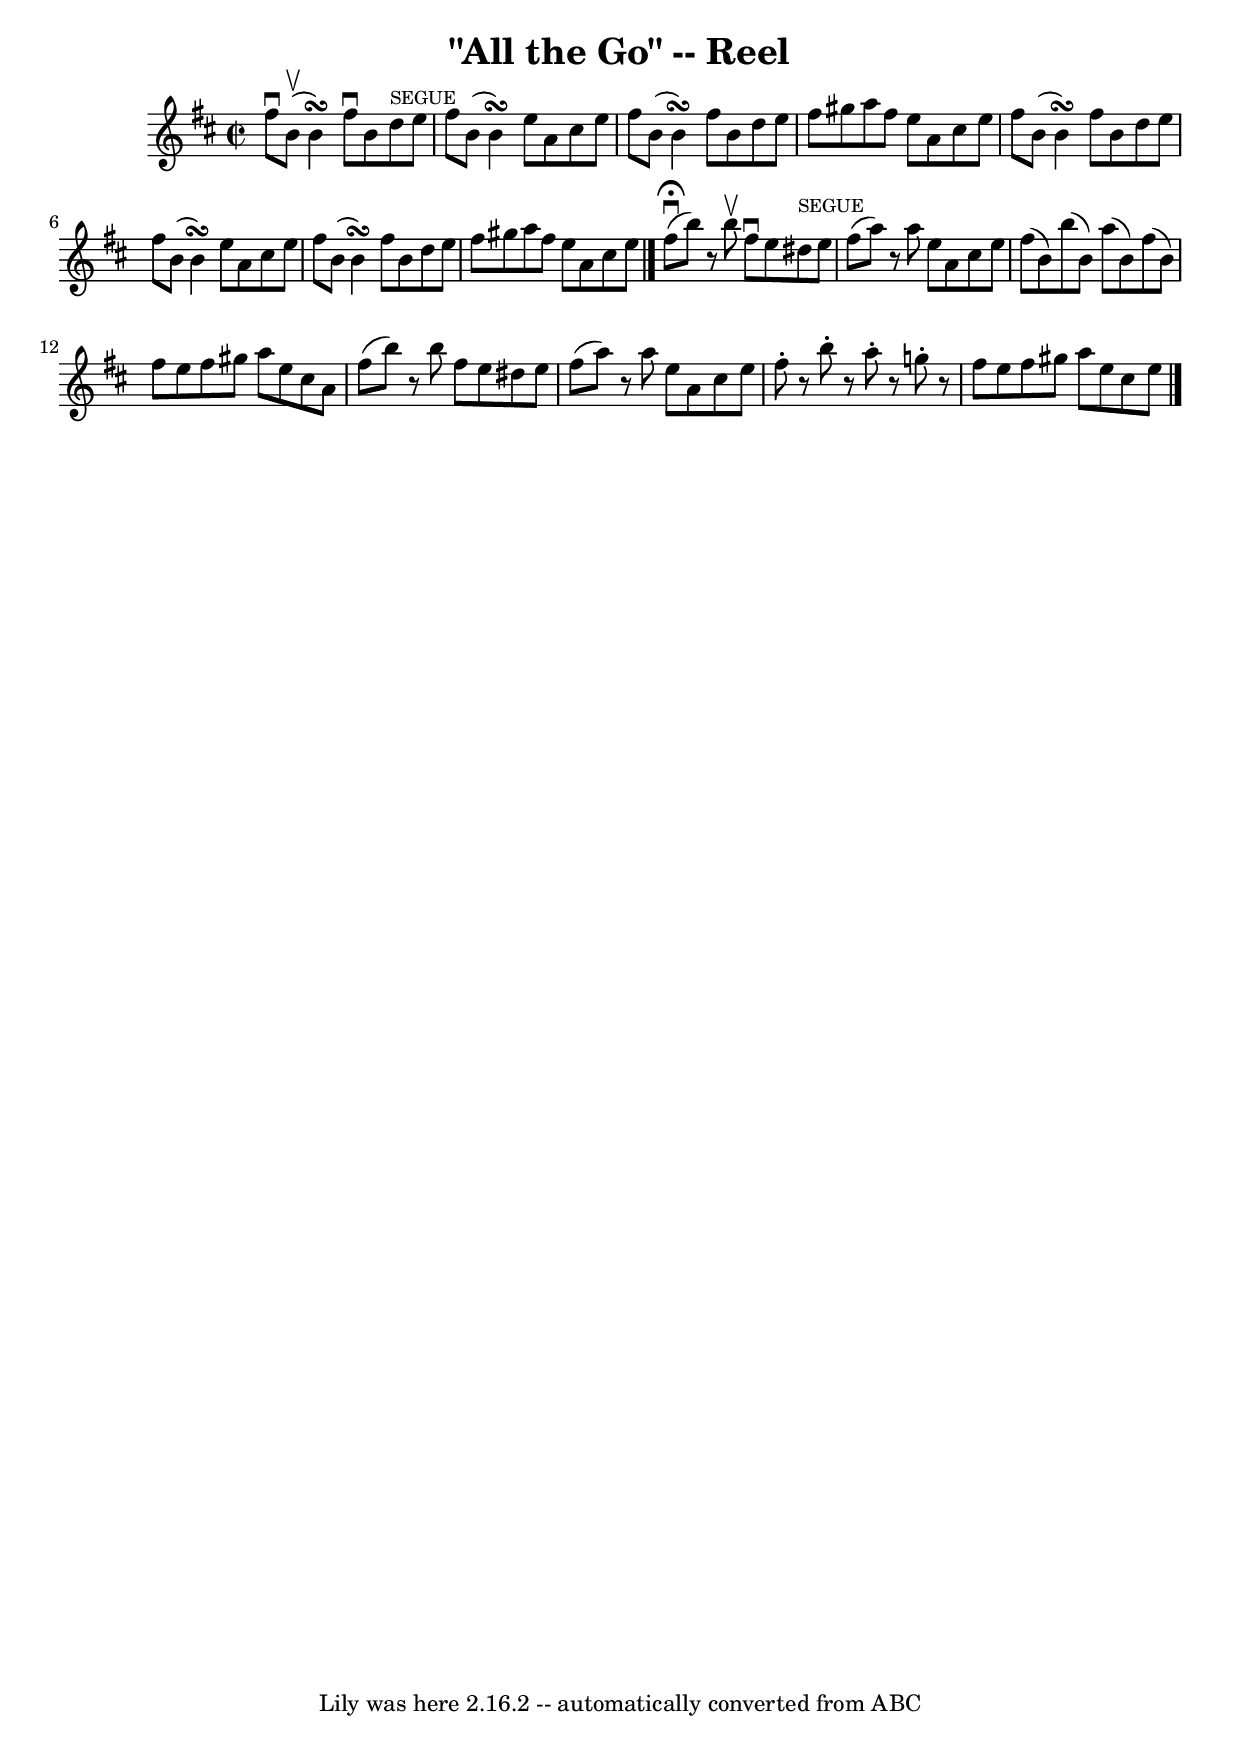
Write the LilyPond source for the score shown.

\version "2.7.40"
\include "Mammoth.ily"
\header {
	%% book = "Ryan's Mammoth Collection"
	crossRefNumber = "1"
	footnotes = "\\\\263"
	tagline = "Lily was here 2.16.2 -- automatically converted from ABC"
	title = "\"All the Go\" -- Reel"
}
voicedefault =  {


\override Staff.TimeSignature #'style = #'C
 \time 2/2 \key b \minor fis''8^\downbow b'8^\upbow(b'4\turn)   
fis''8^\downbow b'8 d''8^\segue e''8    |
 fis''8 b'8 (
b'4\turn) e''8 a'8 cis''8 e''8    |
 fis''8 b'8 (
b'4\turn) fis''8 b'8 d''8 e''8    |
 fis''8 gis''8 
 a''8 fis''8 e''8 a'8 cis''8 e''8    |
 fis''8    
b'8 (b'4\turn) fis''8 b'8 d''8 e''8    |
 fis''8    
b'8 (b'4\turn) e''8 a'8 cis''8 e''8    |
 fis''8    
b'8 (b'4\turn) fis''8 b'8 d''8 e''8    |
 fis''8    
gis''8 a''8 fis''8 e''8 a'8 cis''8 e''8    \bar "|."     
fis''8^\fermata^\downbow(b''8)   r8 b''8^\upbow fis''8^\downbow   
e''8 dis''8^\segue e''8    |
 fis''8 (a''8)   r8 a''8    
e''8 a'8 cis''8 e''8    |
 fis''8 (b'8) b''8 (b'8  
-) a''8 (b'8) fis''8 (b'8)   |
 fis''8 e''8    
fis''8 gis''8 a''8 e''8 cis''8 a'8    |
 fis''8 (
b''8)   r8 b''8 fis''8 e''8 dis''8 e''8    |
 fis''8 (
 a''8)   r8 a''8 e''8 a'8 cis''8 e''8    |
 fis''8 -. 
  r8 b''8 -.   r8 a''8 -.   r8 g''!8 -.   r8   |
 fis''8 e''8    
fis''8 gis''8 a''8 e''8 cis''8 e''8          \bar "|."   
}

\score{
    <<

	\context Staff="default"
	{
	    \voicedefault 
	}

    >>
	\layout {
	}
	\midi {}
}
